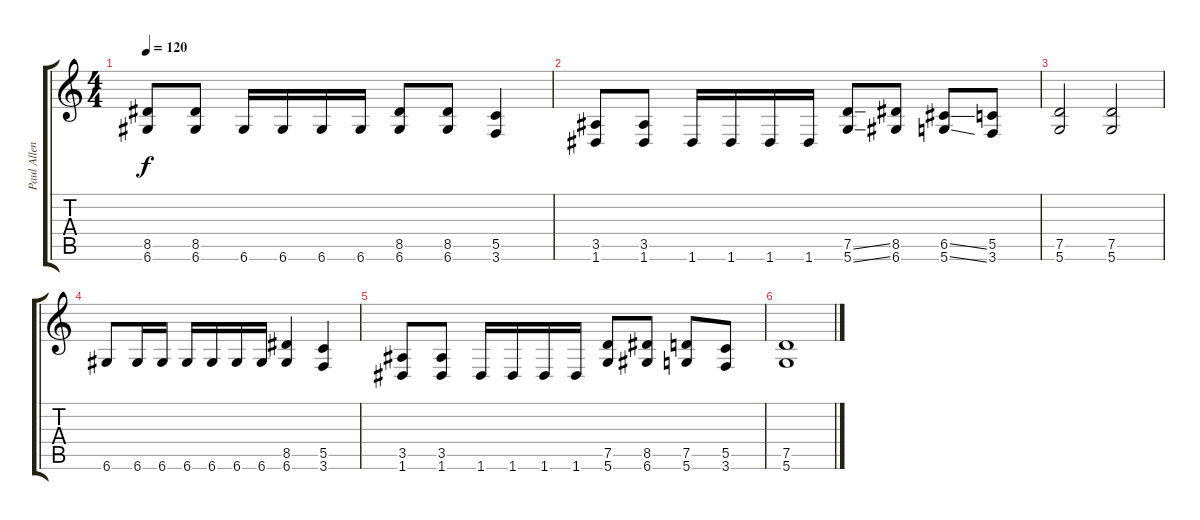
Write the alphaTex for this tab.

\track ("Paul Allender" "Paul Allen") {instrument distortionguitar}
\staff {score tabs}
\tuning (D4 A3 F3 C3 G2 D2) {hide}
\ts (4 4)
\tempo 120
\clef g2
\ks c
(8.5 6.6).8{dy f} (8.5 6.6).8 6.6.16 6.6.16 6.6.16 6.6.16 (8.5 6.6).8 (8.5 6.6).8 (5.5 3.6).4 |
(3.5 1.6).8 (3.5 1.6).8 1.6.16 1.6.16 1.6.16 1.6.16 (7.5{ss} 5.6{ss}).8 (8.5 6.6).8 (6.5{ss} 5.6{ss}).8 (5.5 3.6).8 |
(7.5 5.6).2 (7.5 5.6).2 |
6.6.8 6.6.16 6.6.16 6.6.16 6.6.16 6.6.16 6.6.16 (8.5 6.6).4 (5.5 3.6).4 |
(3.5 1.6).8 (3.5 1.6).8 1.6.16 1.6.16 1.6.16 1.6.16 (7.5 5.6).8 (8.5 6.6).8 (7.5 5.6).8 (5.5 3.6).8 |
(7.5 5.6).1
